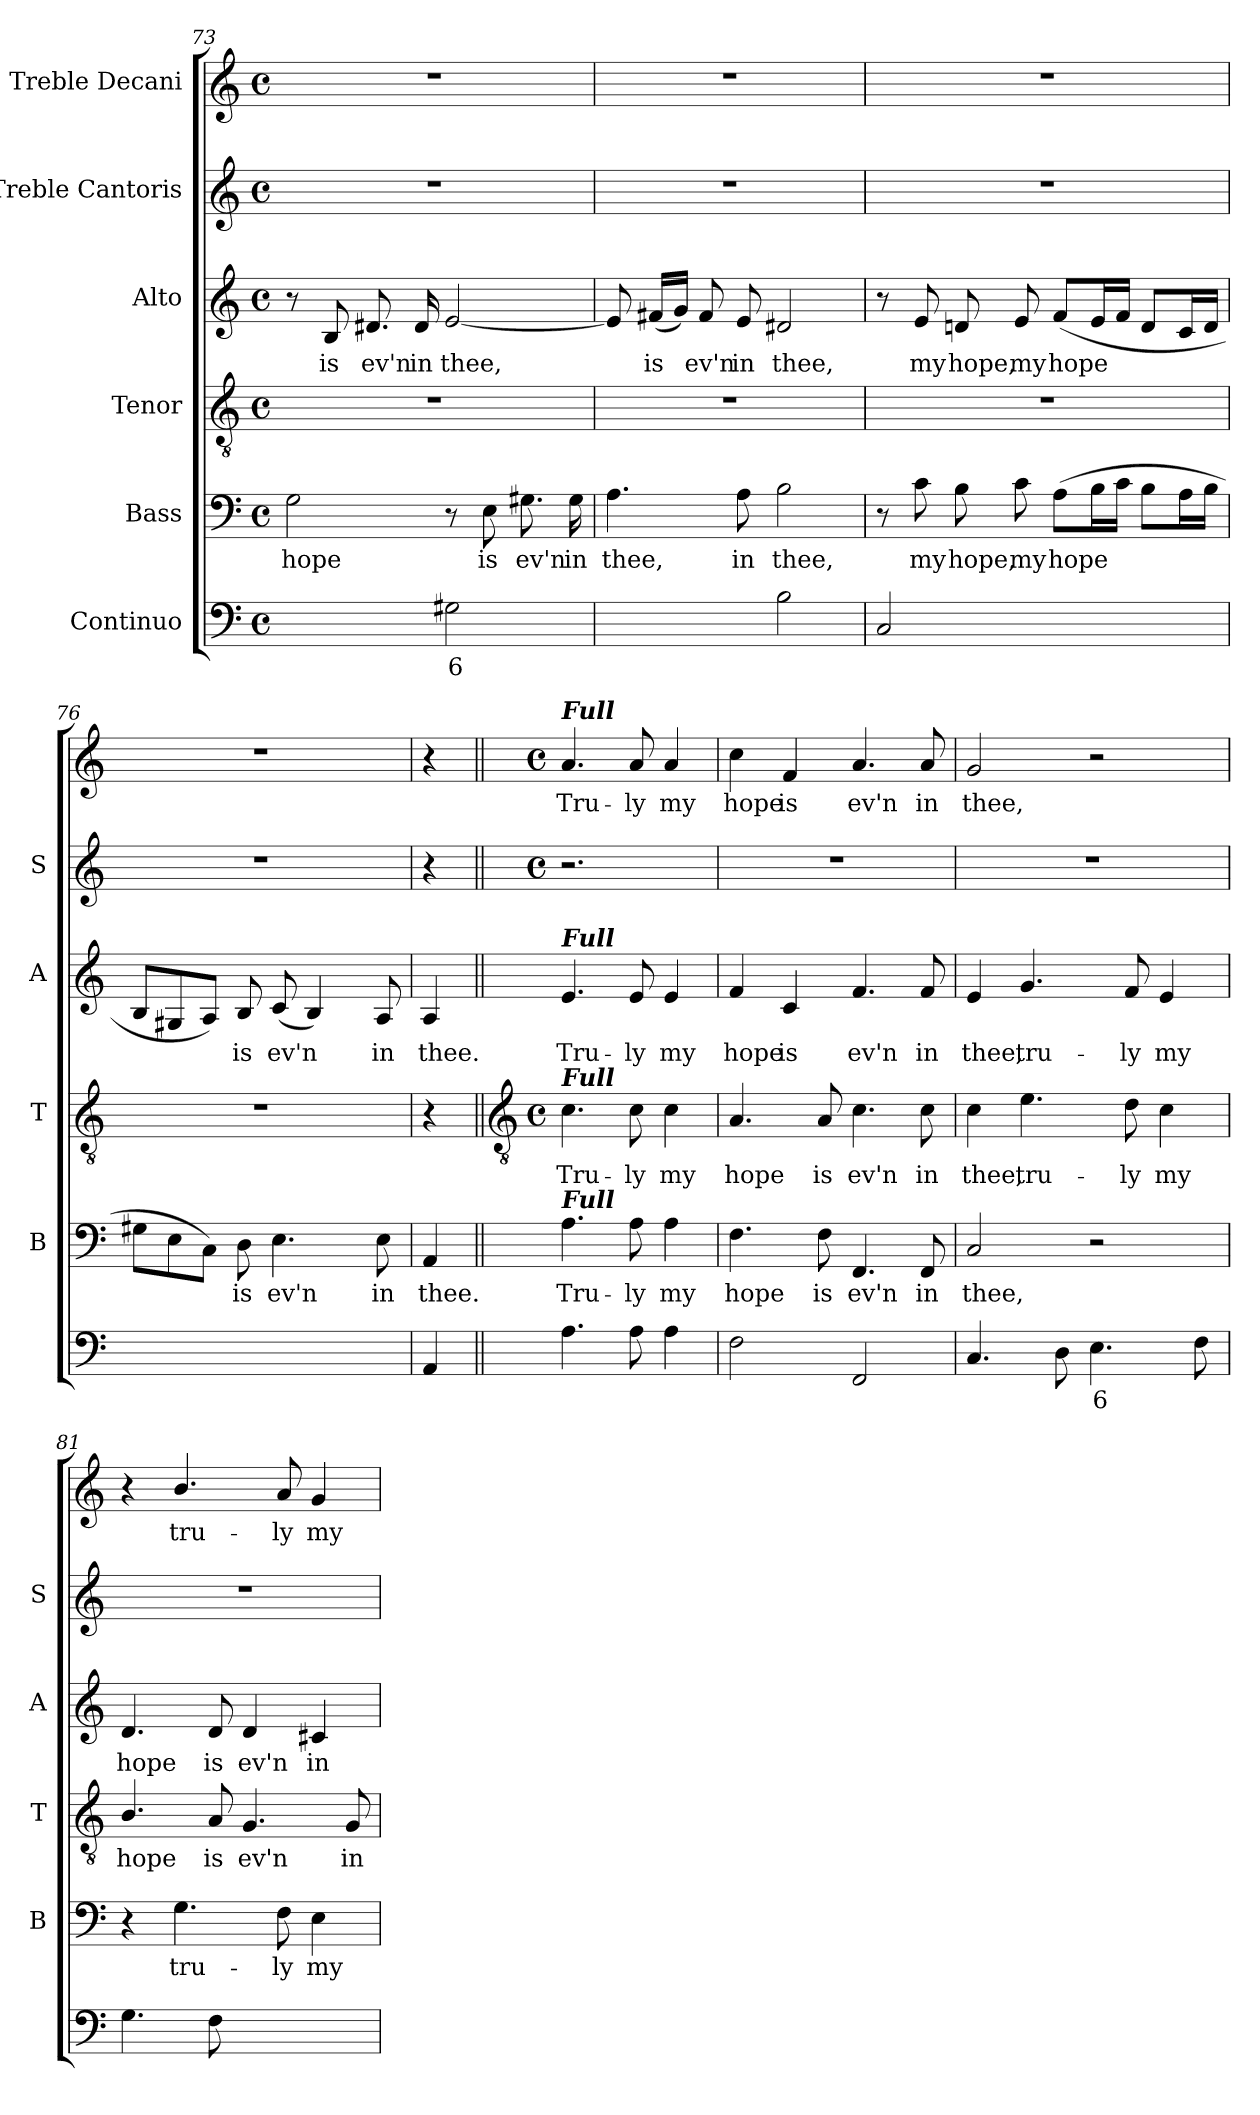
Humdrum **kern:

**kern	**text	**text	**kern	**text	**kern	**text	**kern	**text	**kern	**kern	**text
*part6	*part6	*part6	*part5	*part5	*part4	*part4	*part3	*part3	*part2	*part1	*part1
*staff6	*staff6	*staff6	*staff5	*staff5	*staff4	*staff4	*staff3	*staff3	*staff2	*staff1	*staff1
*I"Continuo	*	*	*I"Bass	*	*I"Tenor	*	*I"Alto	*	*I"Treble Cantoris	*I"Treble Decani	*
*	*	*	*I'B	*	*I'T	*	*I'A	*	*I'S	*	*
!!LO:LB:g=z
*clefF4	*	*	*clefF4	*	*clefGv2	*	*clefG2	*	*clefG2	*clefG2	*
*k[]	*	*	*k[]	*	*k[]	*	*k[]	*	*k[]	*k[]	*
*C:	*	*	*C:	*	*C:	*	*C:	*	*C:	*C:	*
*M4/4	*	*	*M4/4	*	*M4/4	*	*M4/4	*	*M4/4	*M4/4	*
*met(c)	*	*	*met(c)	*	*met(c)	*	*met(c)	*	*met(c)	*met(c)	*
=73	=73	=73	=73	=73	=73	=73	=73	=73	=73	=73	=73
!	!LO:LY:b	!	!	!LO:LY:b	!	!	!	!	!	!	!
[4Gyy	5	.	2G	hope	1r	.	8r	.	1r	1r	.
!	!	!	!	!	!	!	!	!LO:LY:b	!	!	!
.	.	.	.	.	.	.	8B	is	.	.	.
!	!LO:LY:b	!	!	!	!	!	!	!LO:LY:b	!	!	!
4Gyy]	5	.	.	.	.	.	8.d#X	ev'n	.	.	.
!	!	!	!	!	!	!	!	!LO:LY:b	!	!	!
.	.	.	.	.	.	.	16d#	in	.	.	.
!	!LO:LY:b	!	!	!	!	!	!	!LO:LY:b	!	!	!
2G#X	6	.	8r	.	.	.	[2e	thee,	.	.	.
!	!	!	!	!LO:LY:b	!	!	!	!	!	!	!
.	.	.	8E	is	.	.	.	.	.	.	.
!	!	!	!	!LO:LY:b	!	!	!	!	!	!	!
.	.	.	8.G#X	ev'n	.	.	.	.	.	.	.
!	!	!	!	!LO:LY:b	!	!	!	!	!	!	!
.	.	.	16G#	in	.	.	.	.	.	.	.
=74	=74	=74	=74	=74	=74	=74	=74	=74	=74	=74	=74
!	!LO:LY:b	!	!	!LO:LY:b	!	!	!	!	!	!	!
[4Ayy	5	.	4.A	thee,	1r	.	8e]	.	1r	1r	.
!	!	!	!	!	!	!	!	!LO:LY:b	!	!	!
.	.	.	.	.	.	.	(<16f#XLL	is	.	.	.
.	.	.	.	.	.	.	16gJJ)	.	.	.	.
!	!LO:LY:b	!	!	!	!	!	!	!LO:LY:b	!	!	!
4Ayy]	6	.	.	.	.	.	8f#	ev'n	.	.	.
!	!	!	!	!LO:LY:b	!	!	!	!LO:LY:b	!	!	!
.	.	.	8A	in	.	.	8e	in	.	.	.
!	!	!	!	!LO:LY:b	!	!	!	!LO:LY:b	!	!	!
2B	.	.	2B	thee,	.	.	2d#X	thee,	.	.	.
=75	=75	=75	=75	=75	=75	=75	=75	=75	=75	=75	=75
2C	.	.	8r	.	1r	.	8r	.	1r	1r	.
!	!	!	!	!LO:LY:b	!	!	!	!LO:LY:b	!	!	!
.	.	.	8c	my	.	.	8e	my	.	.	.
!	!	!	!	!LO:LY:b	!	!	!	!LO:LY:b	!	!	!
.	.	.	8B	hope,	.	.	8dn	hope,	.	.	.
!	!	!	!	!LO:LY:b	!	!	!	!LO:LY:b	!	!	!
.	.	.	8c	my	.	.	8e	my	.	.	.
!	!LO:LY:b	!	!	!LO:LY:b	!	!	!	!LO:LY:b	!	!	!
[4Dyy	5	.	(>8AL	hope	.	.	(<8fL	hope	.	.	.
.	.	.	16BL	.	.	.	16eL	.	.	.	.
.	.	.	16cJJ	.	.	.	16fJJ	.	.	.	.
!	!LO:LY:b	!	!	!	!	!	!	!	!	!	!
4Dyy]	6	.	8BL	.	.	.	8dL	.	.	.	.
.	.	.	16AL	.	.	.	16cL	.	.	.	.
.	.	.	16BJJ	.	.	.	16dJJ	.	.	.	.
=76	=76	=76	=76	=76	=76	=76	=76	=76	=76	=76	=76
!	!	!LO:LY:b	!	!	!	!	!	!	!	!	!
[4Eyy	.	3	8G#XL	.	1r	.	8BL	.	1r	1r	.
.	.	.	8E	.	.	.	8G#X	.	.	.	.
!	!LO:LY:b	!LO:LY:b	!	!	!	!	!	!	!	!	!
4Eyy_	6	4	8CJ)	.	.	.	8AJ)	.	.	.	.
!	!	!	!	!LO:LY:b	!	!	!	!LO:LY:b	!	!	!
.	.	.	8D	is	.	.	8B	is	.	.	.
!	!LO:LY:b	!LO:LY:b	!	!LO:LY:b	!	!	!	!LO:LY:b	!	!	!
4Eyy_	6	4	4.E	ev'n	.	.	(<8c	ev'n	.	.	.
.	.	.	.	.	.	.	4B)	.	.	.	.
!	!LO:LY:b	!LO:LY:b	!	!	!	!	!	!	!	!	!
4Eyy]	5	3	.	.	.	.	.	.	.	.	.
!	!	!	!	!LO:LY:b	!	!	!	!LO:LY:b	!	!	!
.	.	.	8E	in	.	.	8A	in	.	.	.
=77	=77	=77	=77	=77	=77	=77	=77	=77	=77	=77	=77
!	!	!	!	!LO:LY:b	!	!	!	!LO:LY:b	!	!	!
4AA	.	.	4AA	thee.	4r	.	4A	thee.	4r	4r	.
!!LO:LB:g=z
=78||	=78||	=78||	=78||	=78||	=78||	=78||	=78||	=78||	=78||	=78||	=78||
*	*	*	*	*	*clefGv2	*	*	*	*	*	*
*	*	*	*	*	*k[]	*	*	*	*	*k[]	*
*	*	*	*	*	*C:	*	*	*	*	*C:	*
*	*	*	*	*	*M4/4	*	*	*	*M4/4	*M4/4	*
*	*	*	*	*	*met(c)	*	*	*	*met(c)	*met(c)	*
!	!	!	!	!	!	!	!	!	!	!LO:TX:a:Bi:t=Full	!
!	!	!	!	!	!	!	!LO:TX:a:Bi:t=Full	!	!	!	!
!	!	!	!	!	!LO:TX:a:Bi:t=Full	!	!	!	!	!	!
!	!	!	!LO:TX:a:Bi:t=Full	!	!	!	!	!	!	!	!
!	!	!	!	!LO:LY:b	!	!LO:LY:b	!	!LO:LY:b	!	!	!LO:LY:b
4.A	.	.	4.A	Tru-	4.c	Tru-	4.e	Tru-	2.r	4.a	Tru-
!	!	!	!	!LO:LY:b	!	!LO:LY:b	!	!LO:LY:b	!	!	!LO:LY:b
8A	.	.	8A	-ly	8c	-ly	8e	-ly	.	8a	-ly
!	!	!	!	!LO:LY:b	!	!LO:LY:b	!	!LO:LY:b	!	!	!LO:LY:b
4A	.	.	4A	my	4c	my	4e	my	.	4a	my
=79	=79	=79	=79	=79	=79	=79	=79	=79	=79	=79	=79
!	!	!	!	!LO:LY:b	!	!LO:LY:b	!	!LO:LY:b	!	!	!LO:LY:b
2F	.	.	4.F	hope	4.A	hope	4f	hope	1r	4cc	hope
!	!	!	!	!	!	!	!	!LO:LY:b	!	!	!LO:LY:b
.	.	.	.	.	.	.	4c	is	.	4f	is
!	!	!	!	!LO:LY:b	!	!LO:LY:b	!	!	!	!	!
.	.	.	8F	is	8A	is	.	.	.	.	.
!	!	!	!	!LO:LY:b	!	!LO:LY:b	!	!LO:LY:b	!	!	!LO:LY:b
2FF	.	.	4.FF	ev'n	4.c	ev'n	4.f	ev'n	.	4.a	ev'n
!	!	!	!	!LO:LY:b	!	!LO:LY:b	!	!LO:LY:b	!	!	!LO:LY:b
.	.	.	8FF	in	8c	in	8f	in	.	8a	in
=80	=80	=80	=80	=80	=80	=80	=80	=80	=80	=80	=80
!	!	!	!	!LO:LY:b	!	!LO:LY:b	!	!LO:LY:b	!	!	!LO:LY:b
4.C	.	.	2C	thee,	4c	thee,	4e	thee,	1r	2g	thee,
!	!	!	!	!	!	!LO:LY:b	!	!LO:LY:b	!	!	!
.	.	.	.	.	4.e	tru-	4.g	tru-	.	.	.
8D	.	.	.	.	.	.	.	.	.	.	.
!	!LO:LY:b	!	!	!	!	!	!	!	!	!	!
4.E	6	.	2r	.	.	.	.	.	.	2r	.
!	!	!	!	!	!	!LO:LY:b	!	!LO:LY:b	!	!	!
.	.	.	.	.	8d	-ly	8f	-ly	.	.	.
!	!	!	!	!	!	!LO:LY:b	!	!LO:LY:b	!	!	!
.	.	.	.	.	4c	my	4e	my	.	.	.
8F	.	.	.	.	.	.	.	.	.	.	.
=81	=81	=81	=81	=81	=81	=81	=81	=81	=81	=81	=81
!	!	!	!	!	!	!LO:LY:b	!	!LO:LY:b	!	!	!
4.G	.	.	4r	.	4.B/	hope	4.d	hope	1r	4r	.
!	!	!	!	!LO:LY:b	!	!	!	!	!	!	!LO:LY:b
.	.	.	4.G	tru-	.	.	.	.	.	4.b/	tru-
!	!	!	!	!	!	!LO:LY:b	!	!LO:LY:b	!	!	!
8F	.	.	.	.	8A	is	8d	is	.	.	.
!	!LO:LY:b	!	!	!	!	!LO:LY:b	!	!LO:LY:b	!	!	!
[4Eyy	7	.	.	.	4.G	ev'n	4d	ev'n	.	.	.
!	!	!	!	!LO:LY:b	!	!	!	!	!	!	!LO:LY:b
.	.	.	8F	-ly	.	.	.	.	.	8a	-ly
!	!LO:LY:b	!	!	!LO:LY:b	!	!	!	!LO:LY:b	!	!	!LO:LY:b
4Eyy]	6	.	4E	my	.	.	4c#X	in	.	4g	my
!	!	!	!	!	!	!LO:LY:b	!	!	!	!	!
.	.	.	.	.	8G	in	.	.	.	.	.
=	=	=	=	=	=	=	=	=	=	=	=
*-	*-	*-	*-	*-	*-	*-	*-	*-	*-	*-	*-
